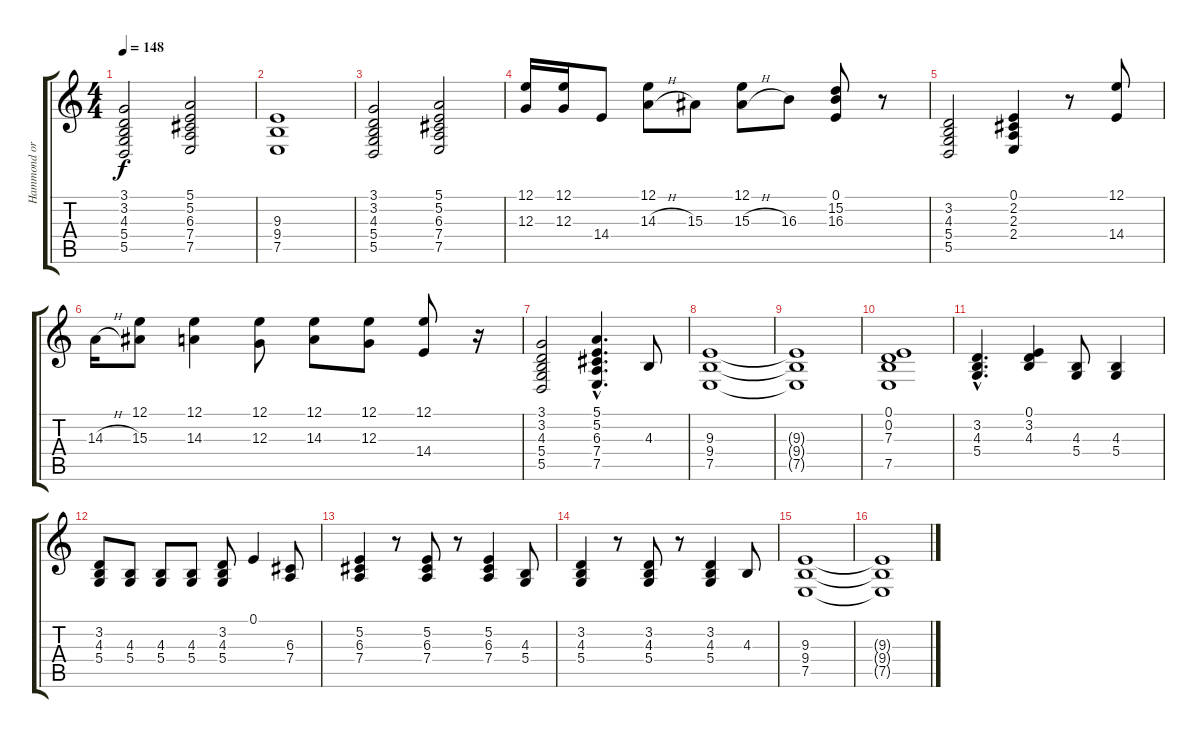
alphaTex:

\track ("Hammond organ arr. gtr" "Hammond or") {instrument drawbarorgan}
\staff {score tabs}
\tuning (E4 B3 G3 D3 A2 E2) {hide}
\ts (4 4)
\tempo 148
\clef g2
\ks c
(3.1 3.2 4.3 5.4 5.5).2{dy f} (5.1 5.2 6.3 7.4 7.5).2 |
(9.3 9.4 7.5).1 |
(3.1 3.2 4.3 5.4 5.5).2 (5.1 5.2 6.3 7.4 7.5).2 |
(12.1 12.3).16 (12.1 12.3).16 14.4.8 (12.1 14.3{h}).8 15.3.8 (12.1 15.3{h}).8 16.3.8 (0.1 15.2 16.3).8 r.8 |
(3.2 4.3 5.4 5.5).2 (0.1 2.2 2.3 2.4).4 r.8 (12.1 14.4).8 |
14.3{h}.16 (12.1 15.3).8 (12.1 14.3).4 (12.1 12.3).8 (12.1 14.3).8 (12.1 12.3).8 (12.1 14.4).8 r.16 |
(3.1 3.2 4.3 5.4 5.5).2 (5.1{hac} 5.2{hac} 6.3{hac} 7.4{hac} 7.5{hac}).4{d} 4.3.8 |
(9.3 9.4 7.5).1 |
(9.3{t} 9.4{t} 7.5{t}).1 |
(0.1 0.2 7.3 7.5).1 |
(3.2{hac} 4.3{hac} 5.4{hac}).4{d} (0.1 3.2 4.3).4 (4.3 5.4).8 (4.3 5.4).4 |
(3.2 4.3 5.4).8 (4.3 5.4).8 (4.3 5.4).8 (4.3 5.4).8 (3.2 4.3 5.4).8 0.1.4 (6.3 7.4).8 |
(5.2 6.3 7.4).4 r.8 (5.2 6.3 7.4).8 r.8 (5.2 6.3 7.4).4 (4.3 5.4).8 |
(3.2 4.3 5.4).4 r.8 (3.2 4.3 5.4).8 r.8 (3.2 4.3 5.4).4 4.3.8 |
(9.3 9.4 7.5).1 |
(9.3{t} 9.4{t} 7.5{t}).1
